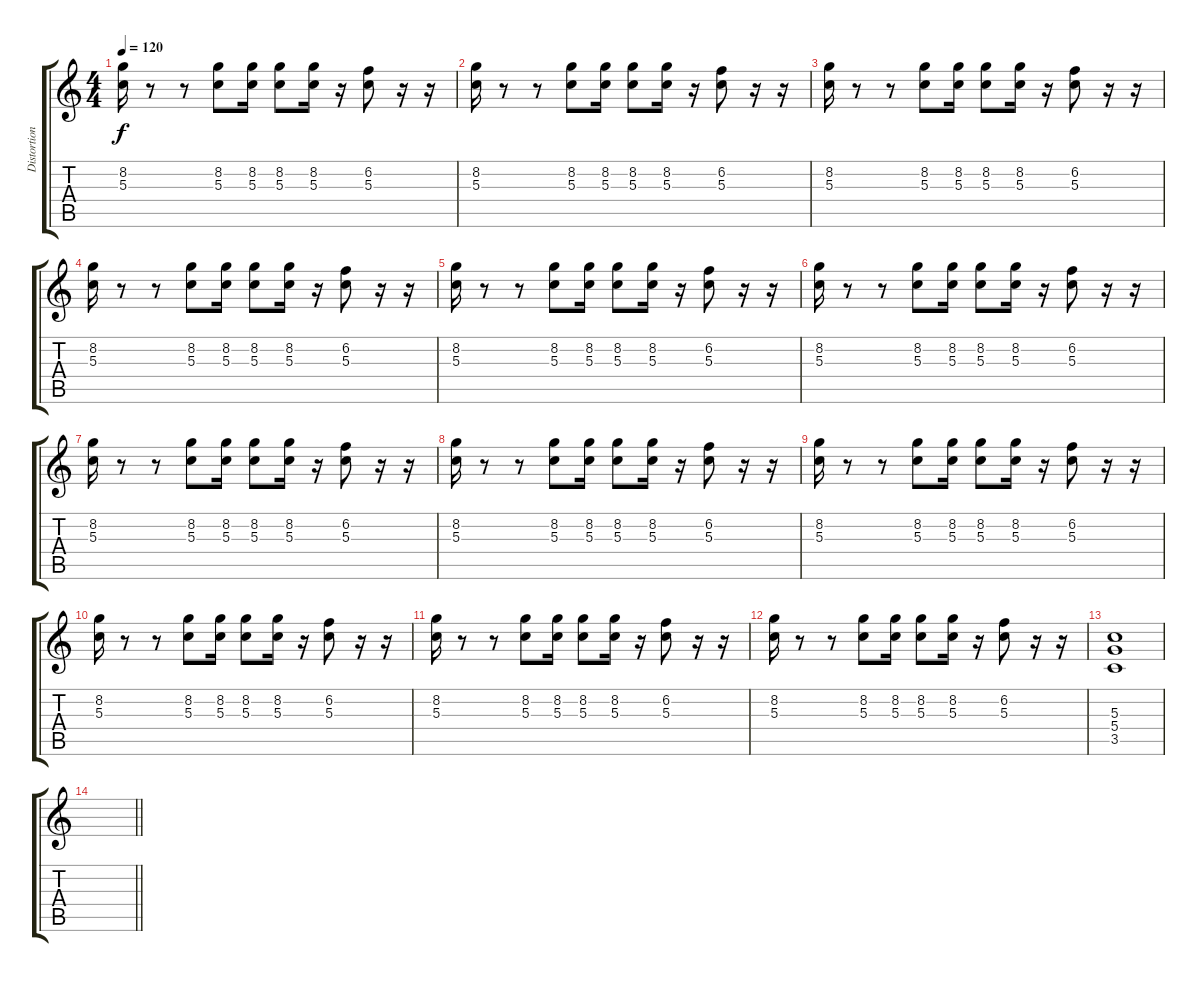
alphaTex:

\track ("Distortion Guitar" "Distortion") {instrument distortionguitar}
\staff {score tabs}
\tuning (E4 B3 G3 D3 A2 E2) {hide}
\ts (4 4)
\tempo 120
\clef g2
\ks c
(8.2 5.3).16{dy f} r.8 r.8 (8.2 5.3).8 (8.2 5.3).16 (8.2 5.3).8 (8.2 5.3).16 r.16 (6.2 5.3).8 r.16 r.16 |
(8.2 5.3).16 r.8 r.8 (8.2 5.3).8 (8.2 5.3).16 (8.2 5.3).8 (8.2 5.3).16 r.16 (6.2 5.3).8 r.16 r.16 |
(8.2 5.3).16 r.8 r.8 (8.2 5.3).8 (8.2 5.3).16 (8.2 5.3).8 (8.2 5.3).16 r.16 (6.2 5.3).8 r.16 r.16 |
(8.2 5.3).16 r.8 r.8 (8.2 5.3).8 (8.2 5.3).16 (8.2 5.3).8 (8.2 5.3).16 r.16 (6.2 5.3).8 r.16 r.16 |
(8.2 5.3).16 r.8 r.8 (8.2 5.3).8 (8.2 5.3).16 (8.2 5.3).8 (8.2 5.3).16 r.16 (6.2 5.3).8 r.16 r.16 |
(8.2 5.3).16 r.8 r.8 (8.2 5.3).8 (8.2 5.3).16 (8.2 5.3).8 (8.2 5.3).16 r.16 (6.2 5.3).8 r.16 r.16 |
(8.2 5.3).16 r.8 r.8 (8.2 5.3).8 (8.2 5.3).16 (8.2 5.3).8 (8.2 5.3).16 r.16 (6.2 5.3).8 r.16 r.16 |
(8.2 5.3).16 r.8 r.8 (8.2 5.3).8 (8.2 5.3).16 (8.2 5.3).8 (8.2 5.3).16 r.16 (6.2 5.3).8 r.16 r.16 |
(8.2 5.3).16 r.8 r.8 (8.2 5.3).8 (8.2 5.3).16 (8.2 5.3).8 (8.2 5.3).16 r.16 (6.2 5.3).8 r.16 r.16 |
(8.2 5.3).16 r.8 r.8 (8.2 5.3).8 (8.2 5.3).16 (8.2 5.3).8 (8.2 5.3).16 r.16 (6.2 5.3).8 r.16 r.16 |
(8.2 5.3).16 r.8 r.8 (8.2 5.3).8 (8.2 5.3).16 (8.2 5.3).8 (8.2 5.3).16 r.16 (6.2 5.3).8 r.16 r.16 |
(8.2 5.3).16 r.8 r.8 (8.2 5.3).8 (8.2 5.3).16 (8.2 5.3).8 (8.2 5.3).16 r.16 (6.2 5.3).8 r.16 r.16 |
(5.3 5.4 3.5).1 |
\barLineRight lightlight
